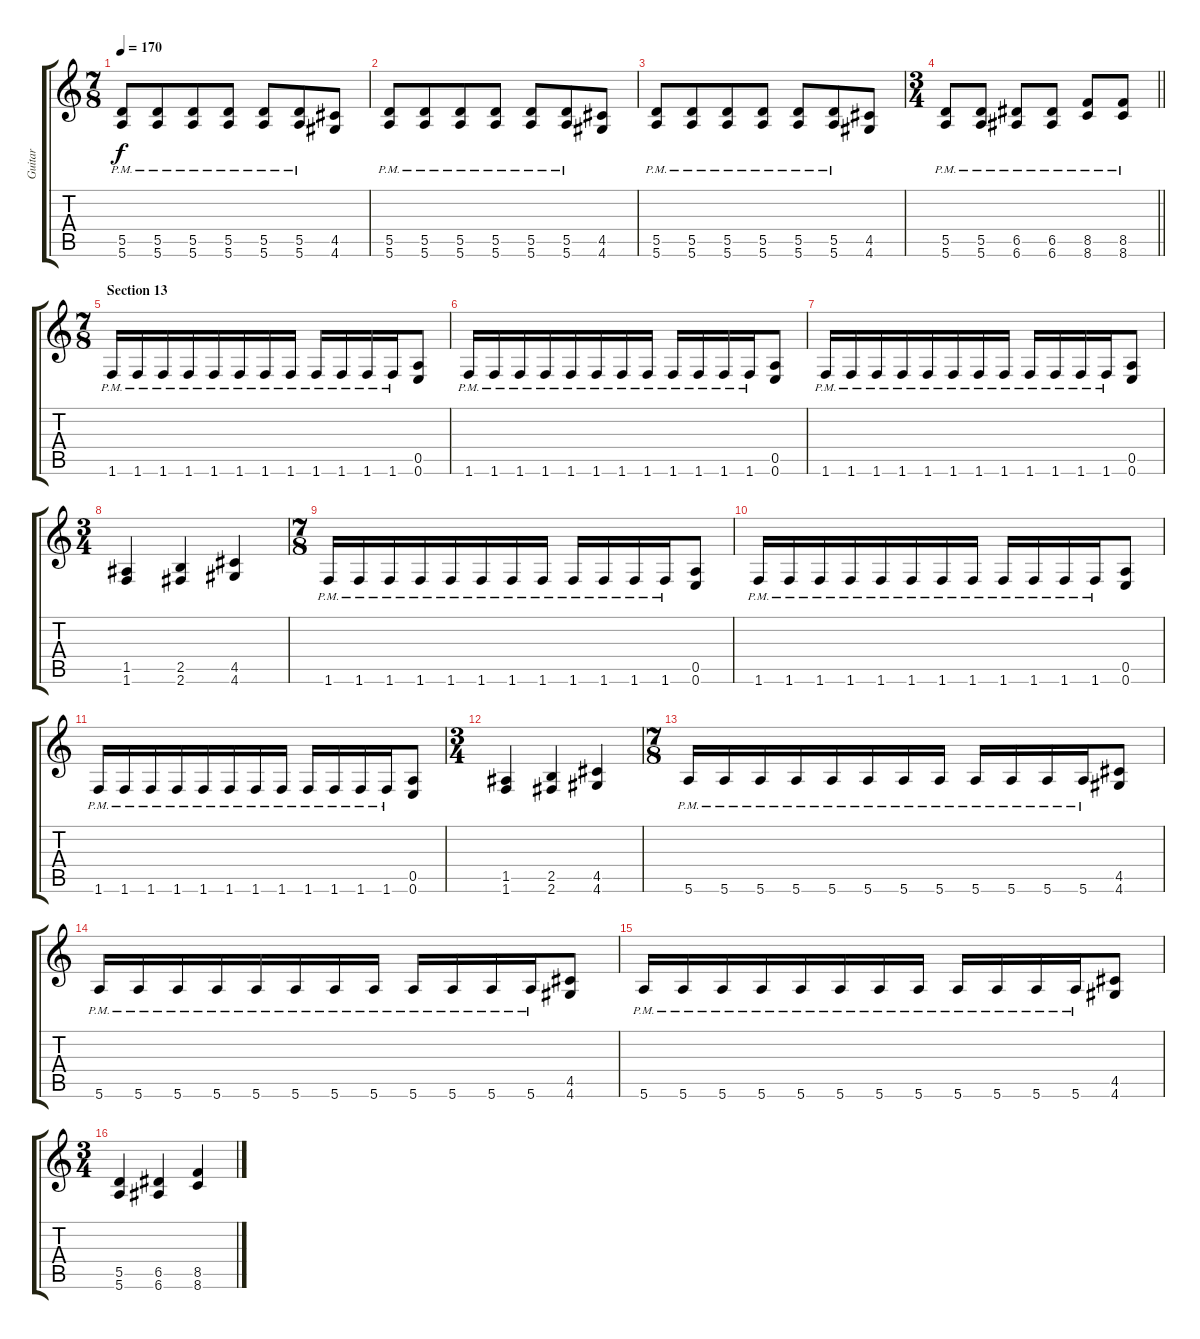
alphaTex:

\track ("Guitar" "Guitar") {instrument distortionguitar}
\staff {score tabs}
\tuning (E4 B3 G3 D3 A2 E2) {hide}
\ts (7 8)
\tempo 170
\clef g2
\ks c
(5.5{pm} 5.6{pm}).8{dy f} (5.5{pm} 5.6{pm}).8 (5.5{pm} 5.6{pm}).8 (5.5{pm} 5.6{pm}).8 (5.5{pm} 5.6{pm}).8 (5.5{pm} 5.6{pm}).8 (4.5 4.6).8 |
(5.5{pm} 5.6{pm}).8 (5.5{pm} 5.6{pm}).8 (5.5{pm} 5.6{pm}).8 (5.5{pm} 5.6{pm}).8 (5.5{pm} 5.6{pm}).8 (5.5{pm} 5.6{pm}).8 (4.5 4.6).8 |
(5.5{pm} 5.6{pm}).8 (5.5{pm} 5.6{pm}).8 (5.5{pm} 5.6{pm}).8 (5.5{pm} 5.6{pm}).8 (5.5{pm} 5.6{pm}).8 (5.5{pm} 5.6{pm}).8 (4.5 4.6).8 |
\ts (3 4)
\barLineRight lightlight
(5.5{pm} 5.6{pm}).8 (5.5{pm} 5.6{pm}).8 (6.5{pm} 6.6{pm}).8 (6.5{pm} 6.6{pm}).8 (8.5{pm} 8.6{pm}).8 (8.5{pm} 8.6{pm}).8 |
\ts (7 8)
\section ("" "Section 13")
1.6{pm}.16 1.6{pm}.16 1.6{pm}.16 1.6{pm}.16 1.6{pm}.16 1.6{pm}.16 1.6{pm}.16 1.6{pm}.16 1.6{pm}.16 1.6{pm}.16 1.6{pm}.16 1.6{pm}.16 (0.5 0.6).8 |
1.6{pm}.16 1.6{pm}.16 1.6{pm}.16 1.6{pm}.16 1.6{pm}.16 1.6{pm}.16 1.6{pm}.16 1.6{pm}.16 1.6{pm}.16 1.6{pm}.16 1.6{pm}.16 1.6{pm}.16 (0.5 0.6).8 |
1.6{pm}.16 1.6{pm}.16 1.6{pm}.16 1.6{pm}.16 1.6{pm}.16 1.6{pm}.16 1.6{pm}.16 1.6{pm}.16 1.6{pm}.16 1.6{pm}.16 1.6{pm}.16 1.6{pm}.16 (0.5 0.6).8 |
\ts (3 4)
(1.5 1.6).4 (2.5 2.6).4 (4.5 4.6).4 |
\ts (7 8)
1.6{pm}.16 1.6{pm}.16 1.6{pm}.16 1.6{pm}.16 1.6{pm}.16 1.6{pm}.16 1.6{pm}.16 1.6{pm}.16 1.6{pm}.16 1.6{pm}.16 1.6{pm}.16 1.6{pm}.16 (0.5 0.6).8 |
1.6{pm}.16 1.6{pm}.16 1.6{pm}.16 1.6{pm}.16 1.6{pm}.16 1.6{pm}.16 1.6{pm}.16 1.6{pm}.16 1.6{pm}.16 1.6{pm}.16 1.6{pm}.16 1.6{pm}.16 (0.5 0.6).8 |
1.6{pm}.16 1.6{pm}.16 1.6{pm}.16 1.6{pm}.16 1.6{pm}.16 1.6{pm}.16 1.6{pm}.16 1.6{pm}.16 1.6{pm}.16 1.6{pm}.16 1.6{pm}.16 1.6{pm}.16 (0.5 0.6).8 |
\ts (3 4)
(1.5 1.6).4 (2.5 2.6).4 (4.5 4.6).4 |
\ts (7 8)
5.6{pm}.16 5.6{pm}.16 5.6{pm}.16 5.6{pm}.16 5.6{pm}.16 5.6{pm}.16 5.6{pm}.16 5.6{pm}.16 5.6{pm}.16 5.6{pm}.16 5.6{pm}.16 5.6{pm}.16 (4.5 4.6).8 |
5.6{pm}.16 5.6{pm}.16 5.6{pm}.16 5.6{pm}.16 5.6{pm}.16 5.6{pm}.16 5.6{pm}.16 5.6{pm}.16 5.6{pm}.16 5.6{pm}.16 5.6{pm}.16 5.6{pm}.16 (4.5 4.6).8 |
5.6{pm}.16 5.6{pm}.16 5.6{pm}.16 5.6{pm}.16 5.6{pm}.16 5.6{pm}.16 5.6{pm}.16 5.6{pm}.16 5.6{pm}.16 5.6{pm}.16 5.6{pm}.16 5.6{pm}.16 (4.5 4.6).8 |
\ts (3 4)
(5.5 5.6).4 (6.5 6.6).4 (8.5 8.6).4
